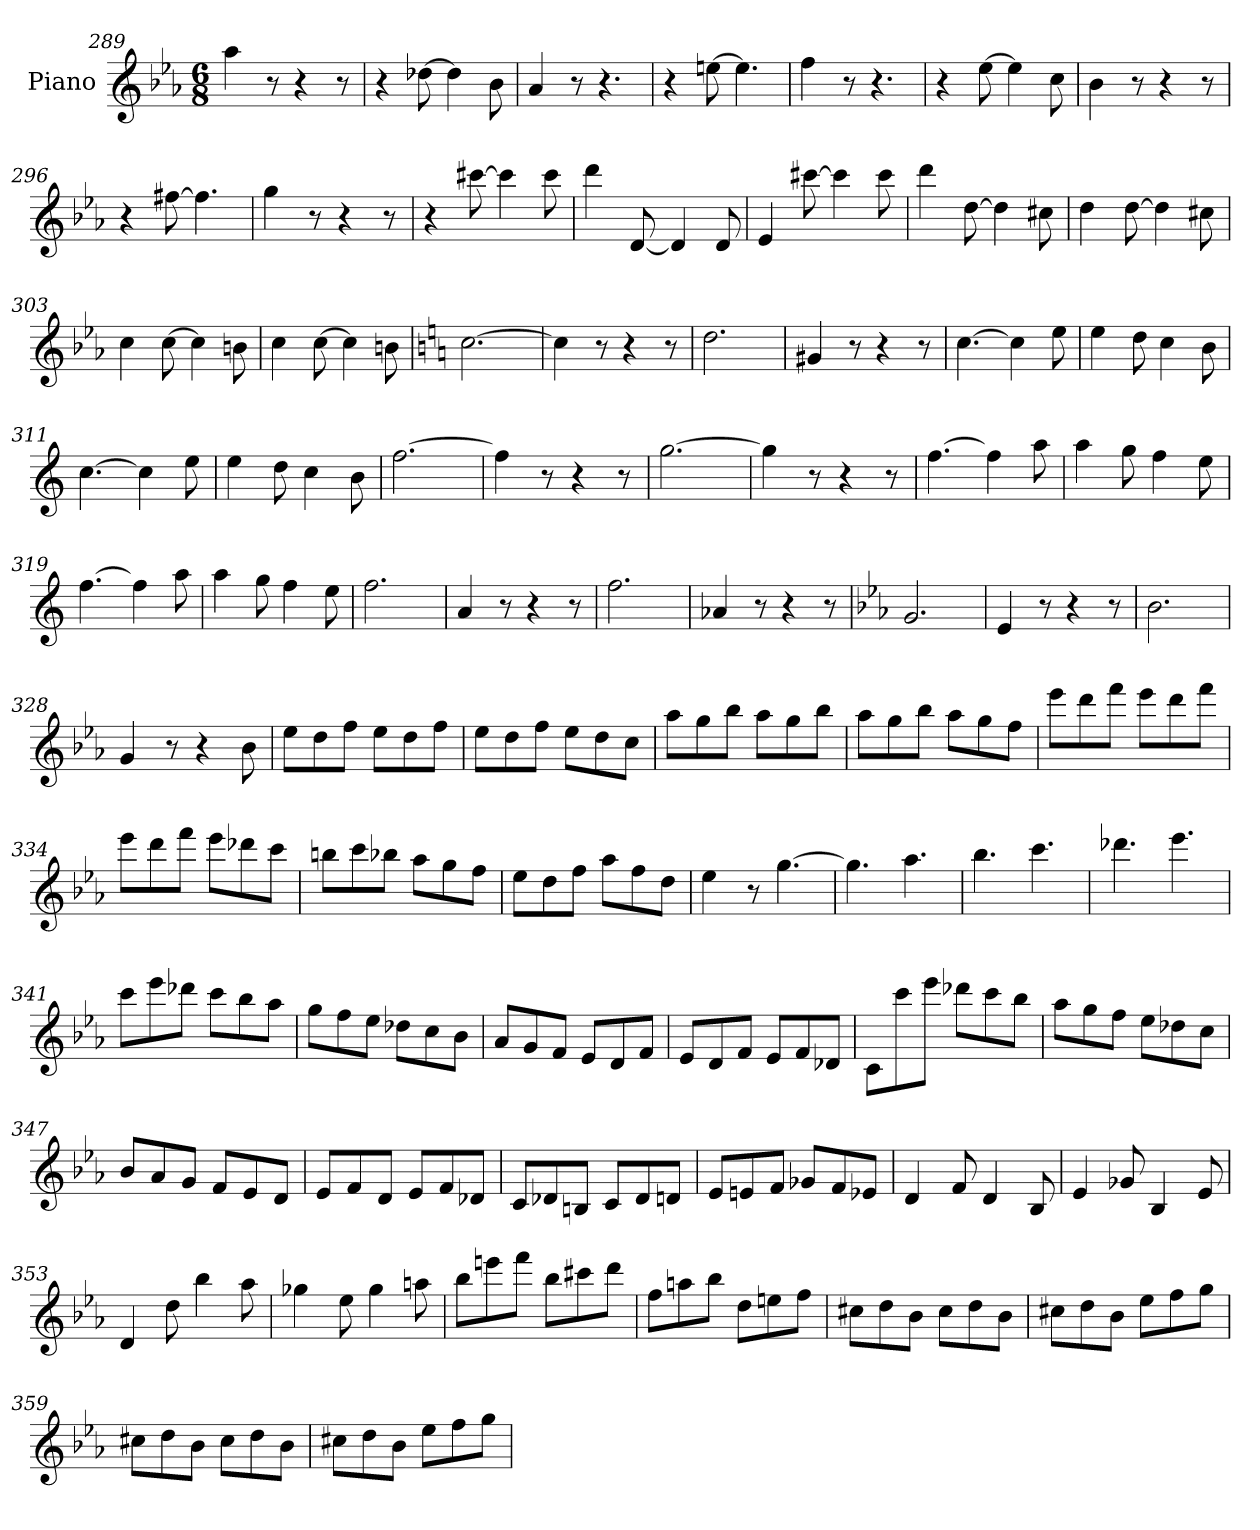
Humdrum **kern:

**kern
*part1
*staff1
*I"Piano
*I'Pno
*clefG2
*k[b-e-a-]
*E-:
*M6/8
=289
4aa-
8r
4r
8r
=290
4r
[8dd-X
4dd-]
8b-
=291
4a-
8r
4.r
=292
4r
[8een
4.ee]
=293
4ff
8r
4.r
=294
4r
[8ee-
4ee-]
8cc
=295
4b-
8r
4r
8r
=296
4r
[8ff#X
4.ff#]
=297
4gg
8r
4r
8r
=298
4r
[8ccc#X
4ccc#]
8ccc#
=299
4ddd
[8d
4d]
8d
=300
4e-
[8ccc#X
4ccc#]
8ccc#
=301
4ddd
[8dd
4dd]
8cc#X
=302
4dd
[8dd
4dd]
8cc#X
=303
4cc
[8cc
4cc]
8bn
=304
4cc
[8cc
4cc]
8bn
=305
*k[]
[2.cc
=306
4cc]
8r
4r
8r
=307
2.dd
=308
4g#X
8r
4r
8r
=309
[4.cc
4cc]
8ee
=310
4ee
8dd
4cc
8b
=311
[4.cc
4cc]
8ee
=312
4ee
8dd
4cc
8b
=313
[2.ff
=314
4ff]
8r
4r
8r
=315
[2.gg
=316
4gg]
8r
4r
8r
=317
[4.ff
4ff]
8aa
=318
4aa
8gg
4ff
8ee
=319
[4.ff
4ff]
8aa
=320
4aa
8gg
4ff
8ee
=321
2.ff
=322
4a
8r
4r
8r
=323
2.ff
=324
4a-X
8r
4r
8r
=325
*k[b-e-a-]
2.g
=326
4e-
8r
4r
8r
=327
2.b-
=328
4g
8r
4r
8b-
=329
8ee-\L
8dd\
8ff\J
8ee-\L
8dd\
8ff\J
=330
8ee-\L
8dd\
8ff\J
8ee-\L
8dd\
8cc\J
=331
8aa-\L
8gg\
8bb-\J
8aa-\L
8gg\
8bb-\J
=332
8aa-\L
8gg\
8bb-\J
8aa-\L
8gg\
8ff\J
=333
8eee-\L
8ddd\
8fff\J
8eee-\L
8ddd\
8fff\J
=334
8eee-\L
8ddd\
8fff\J
8eee-\L
8ddd-X\
8ccc\J
=335
8bbn\L
8ccc\
8bb-X\J
8aa-\L
8gg\
8ff\J
=336
8ee-\L
8dd\
8ff\J
8aa-\L
8ff\
8dd\J
=337
4ee-
8r
[4.gg
=338
4.gg]
4.aa-
=339
4.bb-
4.ccc
=340
4.ddd-X
4.eee-
=341
8ccc\L
8eee-\
8ddd-X\J
8ccc\L
8bb-\
8aa-\J
=342
8gg\L
8ff\
8ee-\J
8dd-X\L
8cc\
8b-\J
=343
8a-/L
8g/
8f/J
8e-/L
8d/
8f/J
=344
8e-/L
8d/
8f/J
8e-/L
8f/
8d-X/J
=345
8c\L
8ccc\
8eee-\J
8ddd-X\L
8ccc\
8bb-\J
=346
8aa-\L
8gg\
8ff\J
8ee-\L
8dd-X\
8cc\J
=347
8b-/L
8a-/
8g/J
8f/L
8e-/
8d/J
=348
8e-/L
8f/
8d/J
8e-/L
8f/
8d-X/J
=349
8c/L
8d-X/
8Bn/J
8c/L
8d-/
8dn/J
=350
8e-/L
8en/
8f/J
8g-X/L
8f/
8e-X/J
=351
4d
8f
4d
8B-
=352
4e-
8g-X
4B-
8e-
=353
4d
8dd
4bb-
8aa-
=354
4gg-X
8ee-
4gg-
8aan
=355
8bb-\L
8eeen\
8fff\J
8bb-\L
8ccc#X\
8ddd\J
=356
8ff\L
8aan\
8bb-\J
8dd\L
8een\
8ff\J
=357
8cc#X\L
8dd\
8b-\J
8cc#\L
8dd\
8b-\J
=358
8cc#X\L
8dd\
8b-\J
8ee-\L
8ff\
8gg\J
=359
8cc#X\L
8dd\
8b-\J
8cc#\L
8dd\
8b-\J
=360
8cc#X\L
8dd\
8b-\J
8ee-\L
8ff\
8gg\J
=
*-
